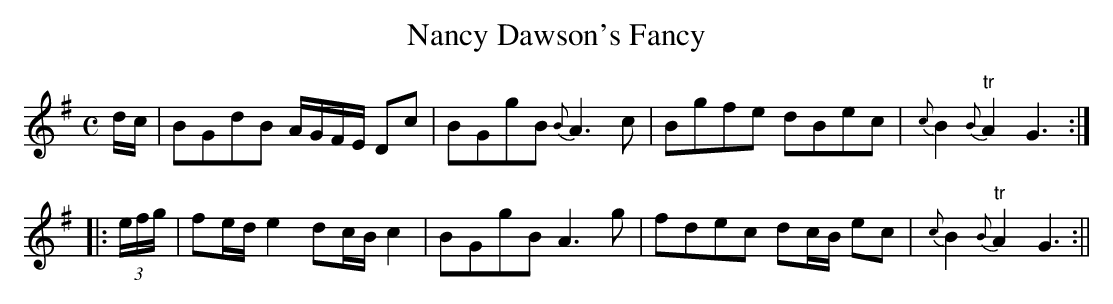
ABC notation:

X:1
T:Nancy Dawson's Fancy
M:C
L:1/8
K:G
d/c/ | BGdB A/G/F/E/ Dc | BGgB {B}A3c | Bgfe dBec | {c}B2 {B}"tr"A2 G3 :|
|: (3e/f/g/ | fe/d/ e2 dc/B/ c2 | BGgB A3g | fdec dc/B/ ec | {c}B2 {B}"tr"A2 G3 :||
